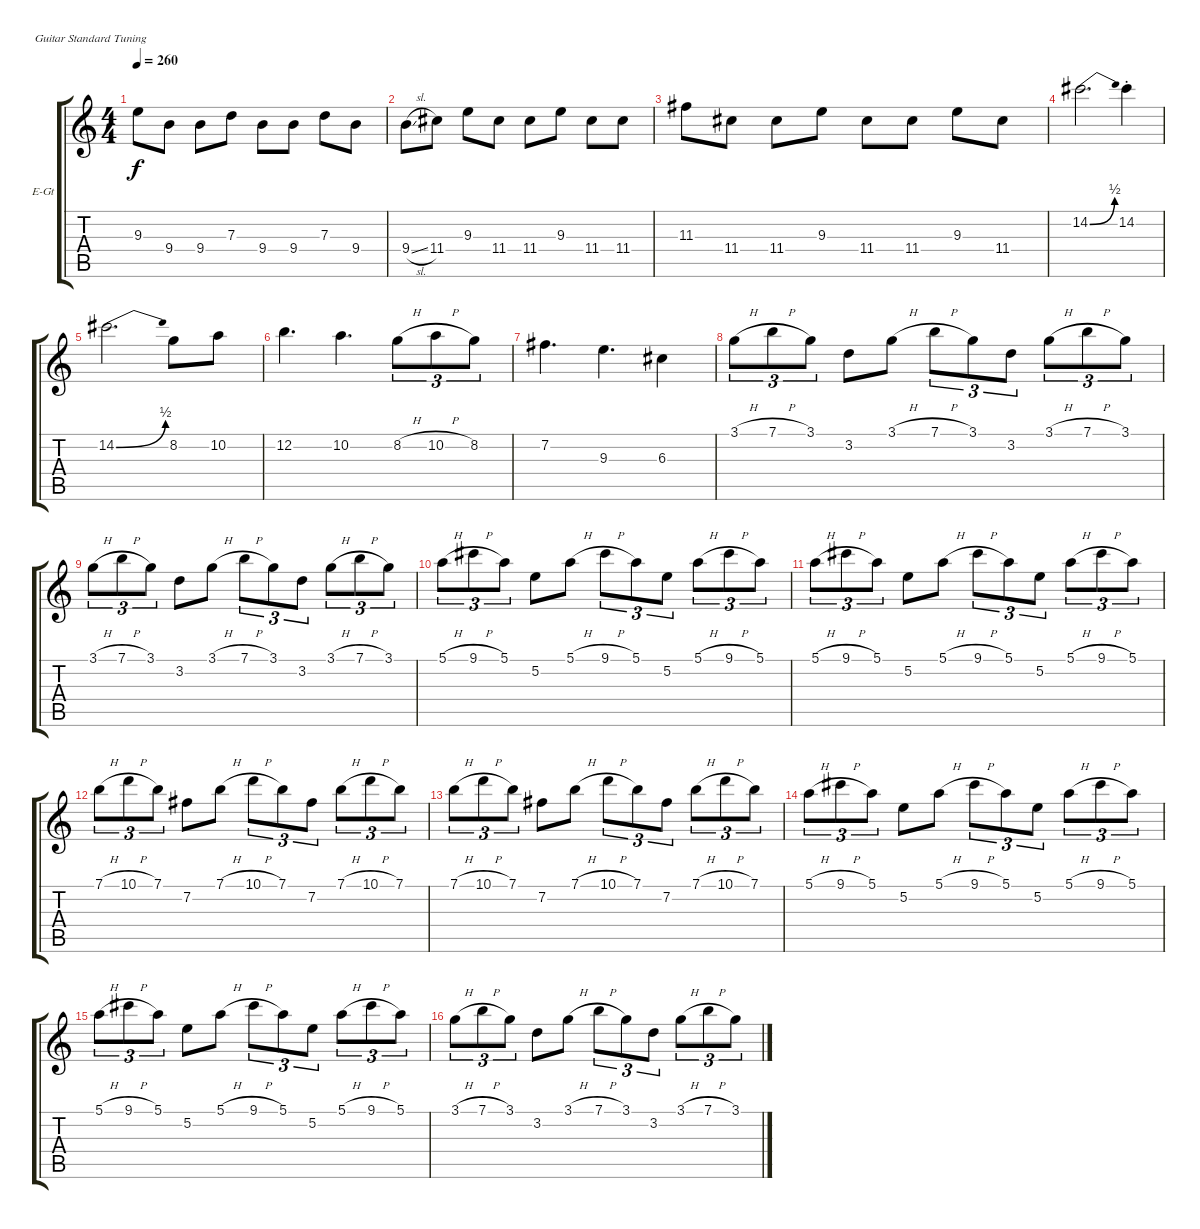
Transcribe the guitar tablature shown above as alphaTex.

\defaultSystemsLayout 4
\bracketExtendMode groupsimilarinstruments
\firstSystemTrackNameOrientation horizontal
\otherSystemsTrackNameOrientation horizontal
\track ("Herman Frank" "E-Gt") {instrument distortionguitar}
\staff {score tabs}
\tuning (E4 B3 G3 D3 A2 E2)
\ts (4 4)
\tempo 260
\clef g2
\ks c
9.3.8{dy f} 9.4.8 9.4.8 7.3.8 9.4.8 9.4.8 7.3.8 9.4.8 |
9.4{sl}.8 11.4.8 9.3.8 11.4.8 11.4.8 9.3.8 11.4.8 11.4.8 |
11.3.8 11.4.8 11.4.8 9.3.8 11.4.8 11.4.8 9.3.8 11.4.8 |
14.2{be (bend 0 0 60 2)}.2{d} 14.2{st}.4 |
14.2{be (bend 0 0 60 2)}.2{d} 8.2.8 10.2.8 |
12.2.4{d} 10.2.4{d} 8.2{h}.8{tu (3 2)} 10.2{h}.8{tu (3 2)} 8.2.8{tu (3 2)} |
7.2.4{d} 9.3.4{d} 6.3.4 |
3.1{h}.8{tu (3 2)} 7.1{h}.8{tu (3 2)} 3.1.8{tu (3 2)} 3.2.8 3.1{h}.8 7.1{h}.8{tu (3 2)} 3.1.8{tu (3 2)} 3.2.8{tu (3 2)} 3.1{h}.8{tu (3 2)} 7.1{h}.8{tu (3 2)} 3.1.8{tu (3 2)} |
3.1{h}.8{tu (3 2)} 7.1{h}.8{tu (3 2)} 3.1.8{tu (3 2)} 3.2.8 3.1{h}.8 7.1{h}.8{tu (3 2)} 3.1.8{tu (3 2)} 3.2.8{tu (3 2)} 3.1{h}.8{tu (3 2)} 7.1{h}.8{tu (3 2)} 3.1.8{tu (3 2)} |
5.1{h}.8{tu (3 2)} 9.1{h}.8{tu (3 2)} 5.1.8{tu (3 2)} 5.2.8 5.1{h}.8 9.1{h}.8{tu (3 2)} 5.1.8{tu (3 2)} 5.2.8{tu (3 2)} 5.1{h}.8{tu (3 2)} 9.1{h}.8{tu (3 2)} 5.1.8{tu (3 2)} |
5.1{h}.8{tu (3 2)} 9.1{h}.8{tu (3 2)} 5.1.8{tu (3 2)} 5.2.8 5.1{h}.8 9.1{h}.8{tu (3 2)} 5.1.8{tu (3 2)} 5.2.8{tu (3 2)} 5.1{h}.8{tu (3 2)} 9.1{h}.8{tu (3 2)} 5.1.8{tu (3 2)} |
7.1{h}.8{tu (3 2)} 10.1{h}.8{tu (3 2)} 7.1.8{tu (3 2)} 7.2.8 7.1{h}.8 10.1{h}.8{tu (3 2)} 7.1.8{tu (3 2)} 7.2.8{tu (3 2)} 7.1{h}.8{tu (3 2)} 10.1{h}.8{tu (3 2)} 7.1.8{tu (3 2)} |
7.1{h}.8{tu (3 2)} 10.1{h}.8{tu (3 2)} 7.1.8{tu (3 2)} 7.2.8 7.1{h}.8 10.1{h}.8{tu (3 2)} 7.1.8{tu (3 2)} 7.2.8{tu (3 2)} 7.1{h}.8{tu (3 2)} 10.1{h}.8{tu (3 2)} 7.1.8{tu (3 2)} |
5.1{h}.8{tu (3 2)} 9.1{h}.8{tu (3 2)} 5.1.8{tu (3 2)} 5.2.8 5.1{h}.8 9.1{h}.8{tu (3 2)} 5.1.8{tu (3 2)} 5.2.8{tu (3 2)} 5.1{h}.8{tu (3 2)} 9.1{h}.8{tu (3 2)} 5.1.8{tu (3 2)} |
5.1{h}.8{tu (3 2)} 9.1{h}.8{tu (3 2)} 5.1.8{tu (3 2)} 5.2.8 5.1{h}.8 9.1{h}.8{tu (3 2)} 5.1.8{tu (3 2)} 5.2.8{tu (3 2)} 5.1{h}.8{tu (3 2)} 9.1{h}.8{tu (3 2)} 5.1.8{tu (3 2)} |
3.1{h}.8{tu (3 2)} 7.1{h}.8{tu (3 2)} 3.1.8{tu (3 2)} 3.2.8 3.1{h}.8 7.1{h}.8{tu (3 2)} 3.1.8{tu (3 2)} 3.2.8{tu (3 2)} 3.1{h}.8{tu (3 2)} 7.1{h}.8{tu (3 2)} 3.1.8{tu (3 2)}
